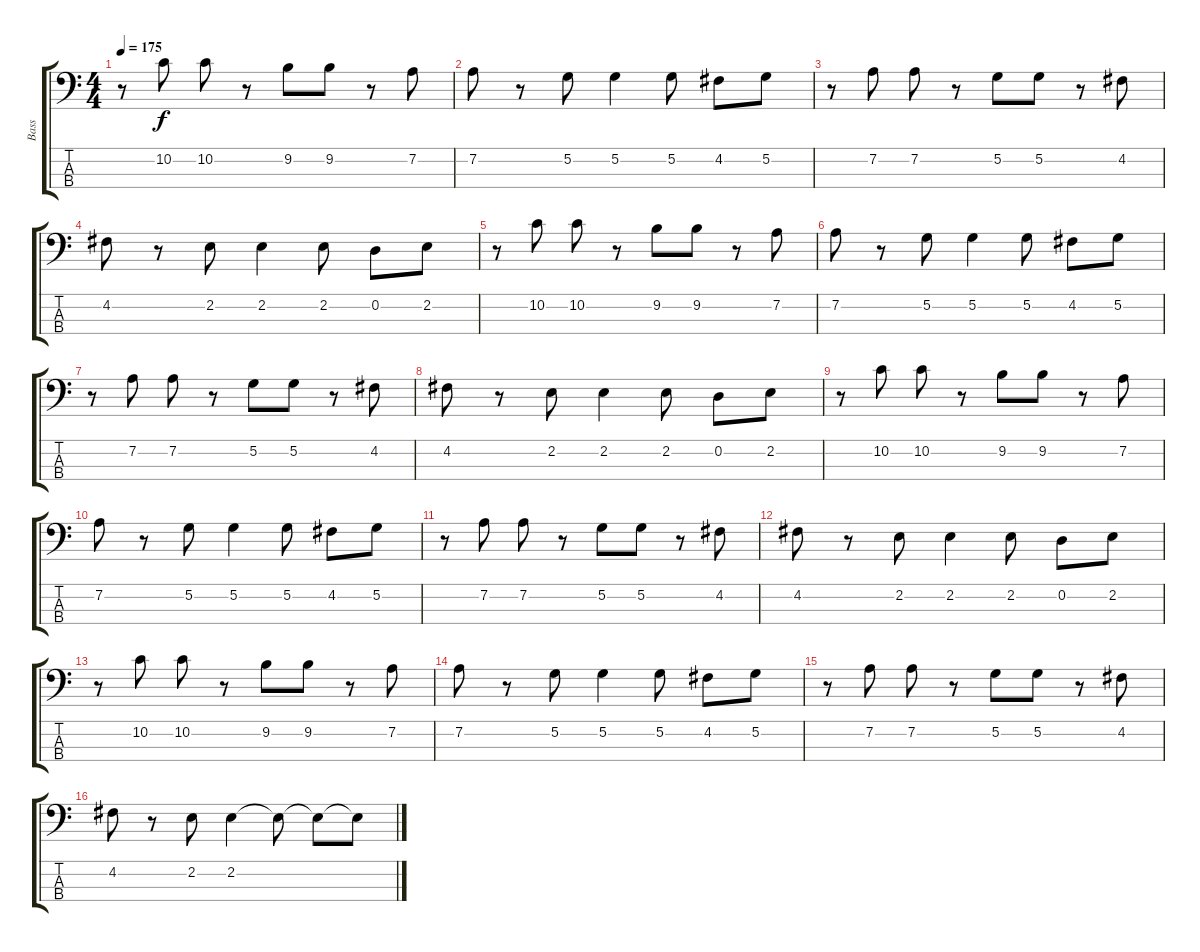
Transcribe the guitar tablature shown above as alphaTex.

\track ("Bass" "Bass") {instrument electricbassfinger}
\staff {score tabs}
\tuning (G2 D2 A1 E1) {hide}
\ts (4 4)
\tempo 175
\clef f4
\ks c
r.8{dy f} 10.2.8 10.2.8 r.8 9.2.8 9.2.8 r.8 7.2.8 |
7.2.8 r.8 5.2.8 5.2.4 5.2.8 4.2.8 5.2.8 |
r.8 7.2.8 7.2.8 r.8 5.2.8 5.2.8 r.8 4.2.8 |
4.2.8 r.8 2.2.8 2.2.4 2.2.8 0.2.8 2.2.8 |
r.8 10.2.8 10.2.8 r.8 9.2.8 9.2.8 r.8 7.2.8 |
7.2.8 r.8 5.2.8 5.2.4 5.2.8 4.2.8 5.2.8 |
r.8 7.2.8 7.2.8 r.8 5.2.8 5.2.8 r.8 4.2.8 |
4.2.8 r.8 2.2.8 2.2.4 2.2.8 0.2.8 2.2.8 |
r.8 10.2.8 10.2.8 r.8 9.2.8 9.2.8 r.8 7.2.8 |
7.2.8 r.8 5.2.8 5.2.4 5.2.8 4.2.8 5.2.8 |
r.8 7.2.8 7.2.8 r.8 5.2.8 5.2.8 r.8 4.2.8 |
4.2.8 r.8 2.2.8 2.2.4 2.2.8 0.2.8 2.2.8 |
r.8 10.2.8 10.2.8 r.8 9.2.8 9.2.8 r.8 7.2.8 |
7.2.8 r.8 5.2.8 5.2.4 5.2.8 4.2.8 5.2.8 |
r.8 7.2.8 7.2.8 r.8 5.2.8 5.2.8 r.8 4.2.8 |
4.2.8 r.8 2.2.8 2.2.4 2.2{t}.8 2.2{t}.8 2.2{t}.8
